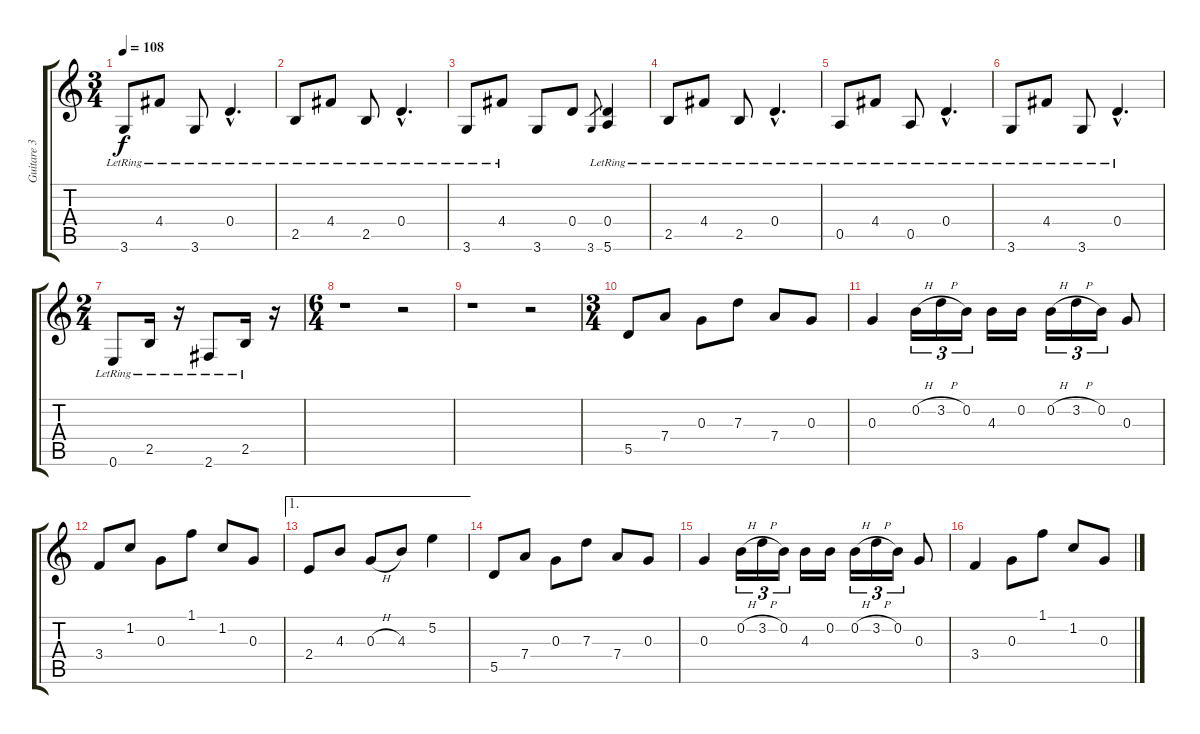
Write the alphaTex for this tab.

\track ("Guitare 3 Kirk" "Guitare 3 ") {instrument acousticguitarsteel}
\staff {score tabs}
\tuning (E4 B3 G3 D3 A2 E2) {hide}
\ts (3 4)
\tempo 108
\clef g2
\ks c
3.6{lr}.8{dy f} 4.4{lr}.8 3.6{lr}.8 0.4{hac lr}.4{d} |
2.5{lr}.8 4.4{lr}.8 2.5{lr}.8 0.4{hac lr}.4{d} |
3.6{lr}.8 4.4{lr}.8 3.6.8 0.4.8 3.6.8{gr} (0.4{lr} 5.6).4 |
2.5{lr}.8 4.4{lr}.8 2.5{lr}.8 0.4{hac lr}.4{d} |
0.5{lr}.8 4.4{lr}.8 0.5{lr}.8 0.4{hac lr}.4{d} |
3.6{lr}.8 4.4{lr}.8 3.6{lr}.8 0.4{hac lr}.4{d} |
\ts (2 4)
0.6{lr}.8 2.5{lr}.16 r.16 2.6{lr}.8 2.5{lr}.16 r.16 |
\ts (6 4)
r.1 r.2 |
r.1 r.2 |
\ts (3 4)
5.5.8 7.4.8 0.3.8 7.3.8 7.4.8 0.3.8 |
0.3.4 0.2{h}.16{tu (3 2)} 3.2{h}.16{tu (3 2)} 0.2.16{tu (3 2)} 4.3.16 0.2.16 0.2{h}.16{tu (3 2)} 3.2{h}.16{tu (3 2)} 0.2.16{tu (3 2)} 0.3.8 |
3.4.8 1.2.8 0.3.8 1.1.8 1.2.8 0.3.8 |
\ae 1
2.4.8 4.3.8 0.3{h}.8 4.3.8 5.2.4 |
5.5.8 7.4.8 0.3.8 7.3.8 7.4.8 0.3.8 |
0.3.4 0.2{h}.16{tu (3 2)} 3.2{h}.16{tu (3 2)} 0.2.16{tu (3 2)} 4.3.16 0.2.16 0.2{h}.16{tu (3 2)} 3.2{h}.16{tu (3 2)} 0.2.16{tu (3 2)} 0.3.8 |
3.4.4 0.3.8 1.1.8 1.2.8 0.3.8
